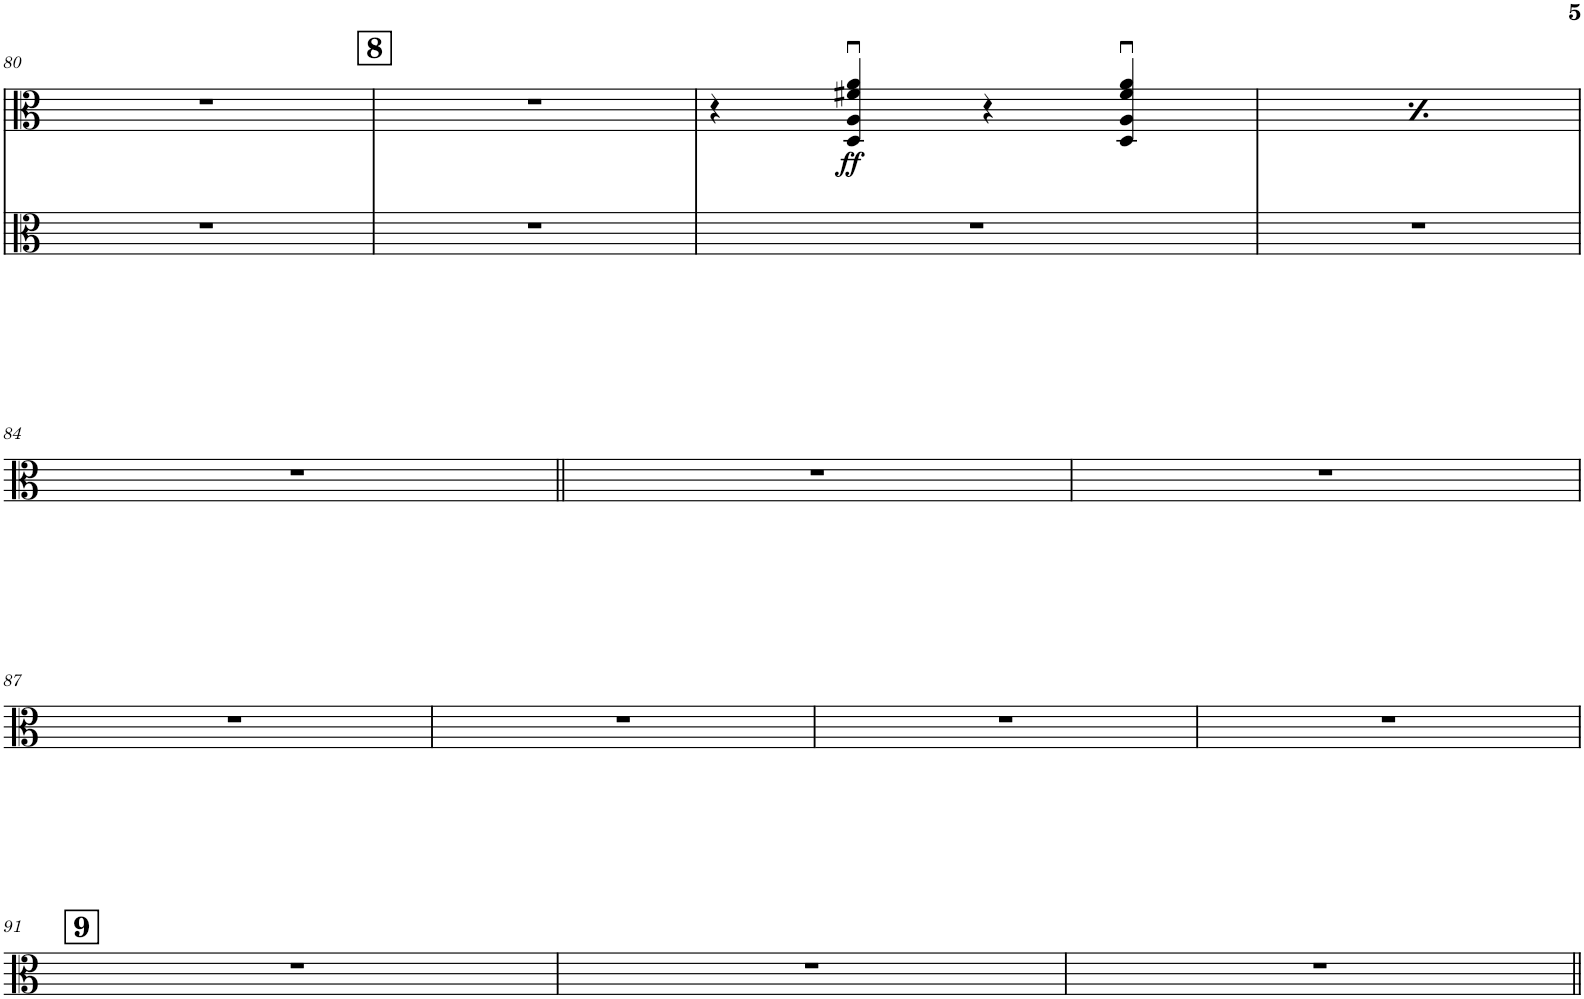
**kern	**kern	**dynam
*part2	*part1	*part1
*staff2	*staff1	*staff1
*I"Viola 2	*I"Viola 1	*
*I'Vla	*I'Vla	*
!!LO:PB:g=z
*clefC3	*clefC3	*
*k[]	*k[]	*
*M2/2	*M2/2	*
=80	=80	=80
1r	1r	.
!!LO:REH:place=s1:a:B:cj:fs=14:t=8
=81	=81	=81
1r	1r	.
=82	=82	=82
1r	4r	.
!	!	!LO:DY:b
.	4D/u 4A/u 4f#X/u 4a/u	ff
.	4r	.
.	4D/u 4A/u 4f#/u 4a/u	.
=83	=83	=83
1r	4r	.
!	!	!LO:DY:b
.	4D/u 4A/u 4f#X/u 4a/u	ff
.	4r	.
.	4D/u 4A/u 4f#/u 4a/u	.
!!LO:LB:g=z
=84	=84	=84
1r	1r;<	.
=85||	=85||	=85||
1r	1r	.
=86	=86	=86
1r	1r	.
!!LO:LB:g=z
=87	=87	=87
1r	1r	.
=88	=88	=88
1r	1r	.
=89	=89	=89
1r	1r	.
=90	=90	=90
1r	1r	.
!!LO:LB:g=z
!!LO:REH:place=s1:a:B:cj:fs=14:t=9
=91	=91	=91
1r	1r	.
=92	=92	=92
1r	1r;<	.
=93	=93	=93
1r	1r;<	.
=||	=||	=||
*-	*-	*-
